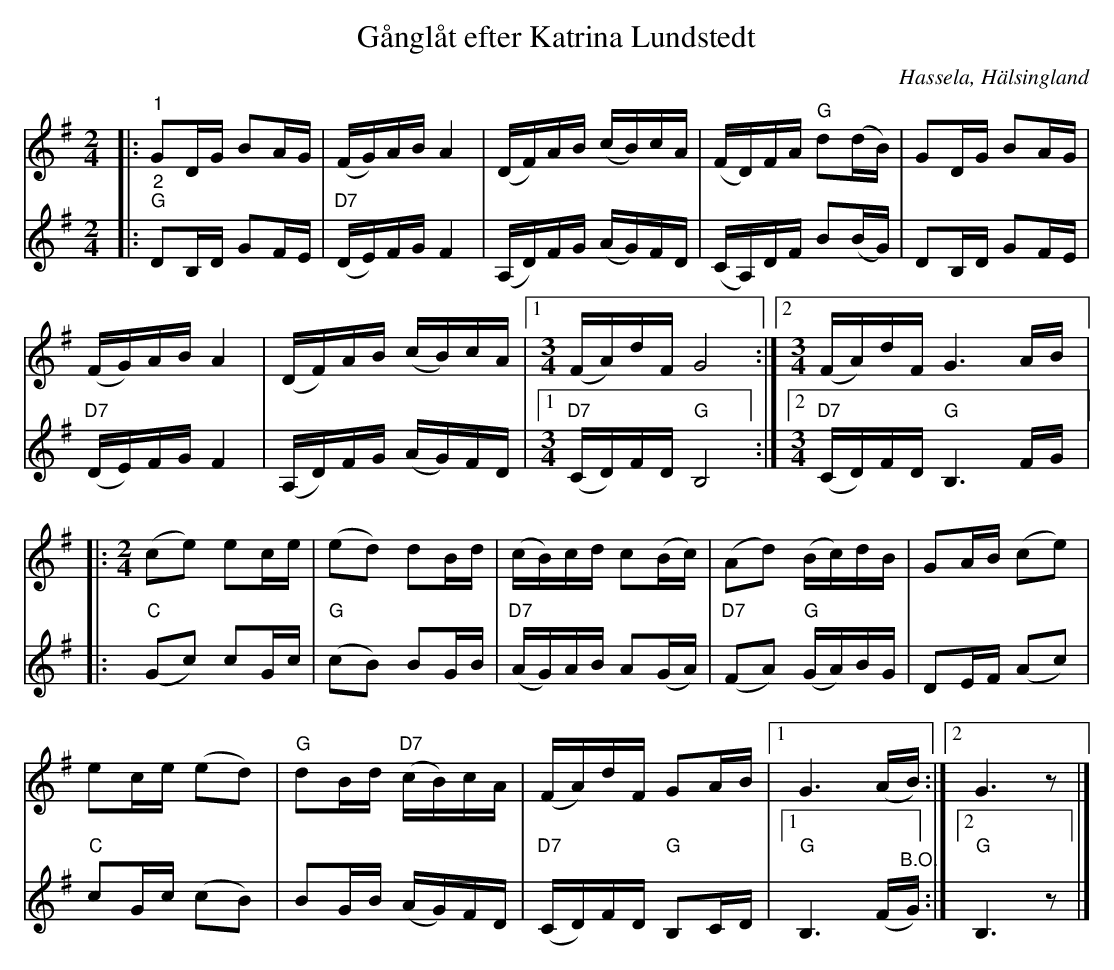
X:1
T:Gånglåt efter Katrina Lundstedt
O:Hassela, Hälsingland
L:1/16
M:2/4
K:G
V:1
|:"^1" G2DG B2AG | (FG)AB A4 | (DF)AB (cB)cA | (FD)FA"G" d2(dB) | G2DG B2AG |
(FG)AB A4 | (DF)AB (cB)cA |1[M:3/4] (FA)dF G8 :|2[M:3/4] (FA)dF G6 AB |:
[M:2/4] (c2e2) e2ce | (e2d2) d2Bd | (cB)cd c2(Bc) | (A2d2) (Bc)dB | G2AB (c2e2) |
e2ce (e2d2) |"G" d2Bd"D7" (cB)cA | (FA)dF G2AB |1 G6 (AB) :|2 G6 z2 |]
V:2
|:"^2""G" D2B,D G2FE |"D7" (DE)FG F4 | (A,D)FG (AG)FD | (CA,)DF B2(BG) | D2B,D G2FE |
"D7" (DE)FG F4 | (A,D)FG (AG)FD |1[M:3/4]"D7" (CD)FD"G" B,8 :|2[M:3/4]"D7" (CD)FD"G" B,6 FG |:
"C" (G2c2) c2Gc |"G" (c2B2) B2GB |"D7" (AG)AB A2(GA) |"D7" (F2A2)"G" (GA)BG | D2EF (A2c2) |
"C" c2Gc (c2B2) | B2GB (AG)FD |"D7" (CD)FD"G" B,2CD |1"G" B,6 (F"^B.O."G) :|2"G" B,6 z2 |]
